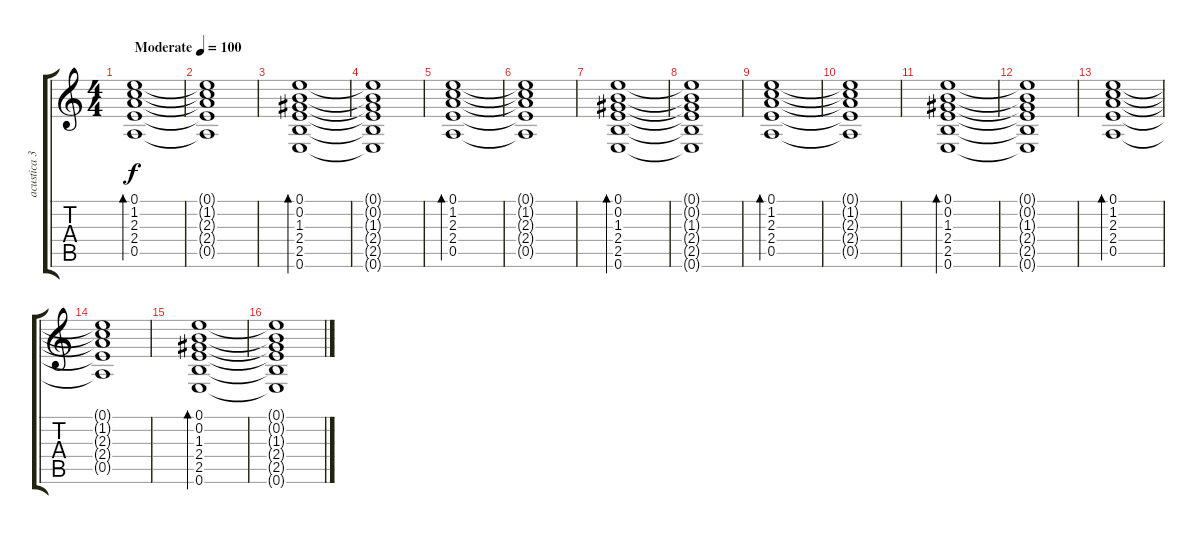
\track ("acustica 3" "acustica 3") {instrument acousticguitarnylon}
\staff {score tabs}
\tuning (E4 B3 G3 D3 A2 E2) {hide}
\ts (4 4)
\tempo (100 "Moderate")
\clef g2
\ks c
(0.1 1.2 2.3 2.4 0.5).1{bd 240 dy f instrument acousticguitarnylon} |
(0.1{t} 1.2{t} 2.3{t} 2.4{t} 0.5{t}).1 |
(0.1 0.2 1.3 2.4 2.5 0.6).1{bd 240} |
(0.1{t} 0.2{t} 1.3{t} 2.4{t} 2.5{t} 0.6{t}).1 |
(0.1 1.2 2.3 2.4 0.5).1{bd 240} |
(0.1{t} 1.2{t} 2.3{t} 2.4{t} 0.5{t}).1 |
(0.1 0.2 1.3 2.4 2.5 0.6).1{bd 240} |
(0.1{t} 0.2{t} 1.3{t} 2.4{t} 2.5{t} 0.6{t}).1 |
(0.1 1.2 2.3 2.4 0.5).1{bd 240} |
(0.1{t} 1.2{t} 2.3{t} 2.4{t} 0.5{t}).1 |
(0.1 0.2 1.3 2.4 2.5 0.6).1{bd 240} |
(0.1{t} 0.2{t} 1.3{t} 2.4{t} 2.5{t} 0.6{t}).1 |
(0.1 1.2 2.3 2.4 0.5).1{bd 240} |
(0.1{t} 1.2{t} 2.3{t} 2.4{t} 0.5{t}).1 |
(0.1 0.2 1.3 2.4 2.5 0.6).1{bd 240} |
(0.1{t} 0.2{t} 1.3{t} 2.4{t} 2.5{t} 0.6{t}).1
